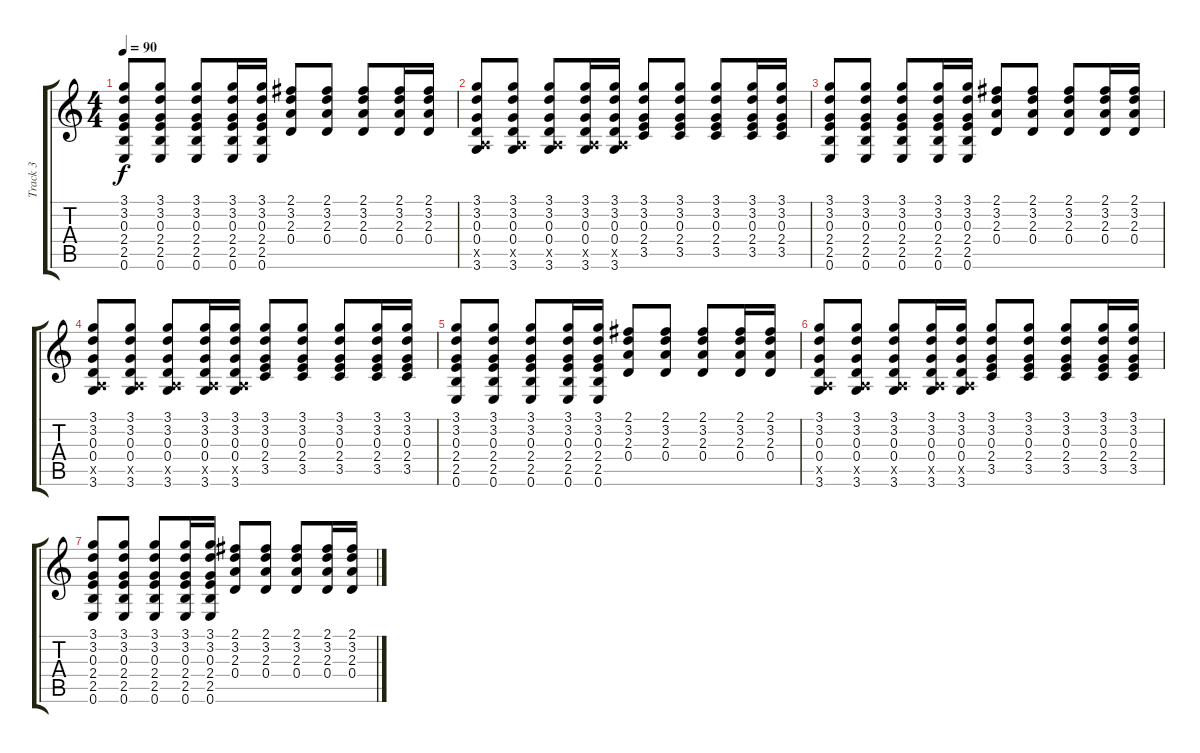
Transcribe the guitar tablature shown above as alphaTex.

\track ("Track 3" "Track 3") {instrument acousticguitarsteel}
\staff {score tabs}
\tuning (E4 B3 G3 D3 A2 E2) {hide}
\ts (4 4)
\tempo 90
\clef g2
\ks c
(3.1 3.2 0.3 2.4 2.5 0.6).8{dy f} (3.1 3.2 0.3 2.4 2.5 0.6).8 (3.1 3.2 0.3 2.4 2.5 0.6).8 (3.1 3.2 0.3 2.4 2.5 0.6).16 (3.1 3.2 0.3 2.4 2.5 0.6).16 (2.1 3.2 2.3 0.4).8 (2.1 3.2 2.3 0.4).8 (2.1 3.2 2.3 0.4).8 (2.1 3.2 2.3 0.4).16 (2.1 3.2 2.3 0.4).16 |
(3.1 3.2 0.3 0.4 0.5{x} 3.6).8 (3.1 3.2 0.3 0.4 0.5{x} 3.6).8 (3.1 3.2 0.3 0.4 0.5{x} 3.6).8 (3.1 3.2 0.3 0.4 0.5{x} 3.6).16 (3.1 3.2 0.3 0.4 0.5{x} 3.6).16 (3.1 3.2 0.3 2.4 3.5).8 (3.1 3.2 0.3 2.4 3.5).8 (3.1 3.2 0.3 2.4 3.5).8 (3.1 3.2 0.3 2.4 3.5).16 (3.1 3.2 0.3 2.4 3.5).16 |
(3.1 3.2 0.3 2.4 2.5 0.6).8 (3.1 3.2 0.3 2.4 2.5 0.6).8 (3.1 3.2 0.3 2.4 2.5 0.6).8 (3.1 3.2 0.3 2.4 2.5 0.6).16 (3.1 3.2 0.3 2.4 2.5 0.6).16 (2.1 3.2 2.3 0.4).8 (2.1 3.2 2.3 0.4).8 (2.1 3.2 2.3 0.4).8 (2.1 3.2 2.3 0.4).16 (2.1 3.2 2.3 0.4).16 |
(3.1 3.2 0.3 0.4 0.5{x} 3.6).8 (3.1 3.2 0.3 0.4 0.5{x} 3.6).8 (3.1 3.2 0.3 0.4 0.5{x} 3.6).8 (3.1 3.2 0.3 0.4 0.5{x} 3.6).16 (3.1 3.2 0.3 0.4 0.5{x} 3.6).16 (3.1 3.2 0.3 2.4 3.5).8 (3.1 3.2 0.3 2.4 3.5).8 (3.1 3.2 0.3 2.4 3.5).8 (3.1 3.2 0.3 2.4 3.5).16 (3.1 3.2 0.3 2.4 3.5).16 |
(3.1 3.2 0.3 2.4 2.5 0.6).8 (3.1 3.2 0.3 2.4 2.5 0.6).8 (3.1 3.2 0.3 2.4 2.5 0.6).8 (3.1 3.2 0.3 2.4 2.5 0.6).16 (3.1 3.2 0.3 2.4 2.5 0.6).16 (2.1 3.2 2.3 0.4).8 (2.1 3.2 2.3 0.4).8 (2.1 3.2 2.3 0.4).8 (2.1 3.2 2.3 0.4).16 (2.1 3.2 2.3 0.4).16 |
(3.1 3.2 0.3 0.4 0.5{x} 3.6).8 (3.1 3.2 0.3 0.4 0.5{x} 3.6).8 (3.1 3.2 0.3 0.4 0.5{x} 3.6).8 (3.1 3.2 0.3 0.4 0.5{x} 3.6).16 (3.1 3.2 0.3 0.4 0.5{x} 3.6).16 (3.1 3.2 0.3 2.4 3.5).8 (3.1 3.2 0.3 2.4 3.5).8 (3.1 3.2 0.3 2.4 3.5).8 (3.1 3.2 0.3 2.4 3.5).16 (3.1 3.2 0.3 2.4 3.5).16 |
(3.1 3.2 0.3 2.4 2.5 0.6).8 (3.1 3.2 0.3 2.4 2.5 0.6).8 (3.1 3.2 0.3 2.4 2.5 0.6).8 (3.1 3.2 0.3 2.4 2.5 0.6).16 (3.1 3.2 0.3 2.4 2.5 0.6).16 (2.1 3.2 2.3 0.4).8 (2.1 3.2 2.3 0.4).8 (2.1 3.2 2.3 0.4).8 (2.1 3.2 2.3 0.4).16 (2.1 3.2 2.3 0.4).16
